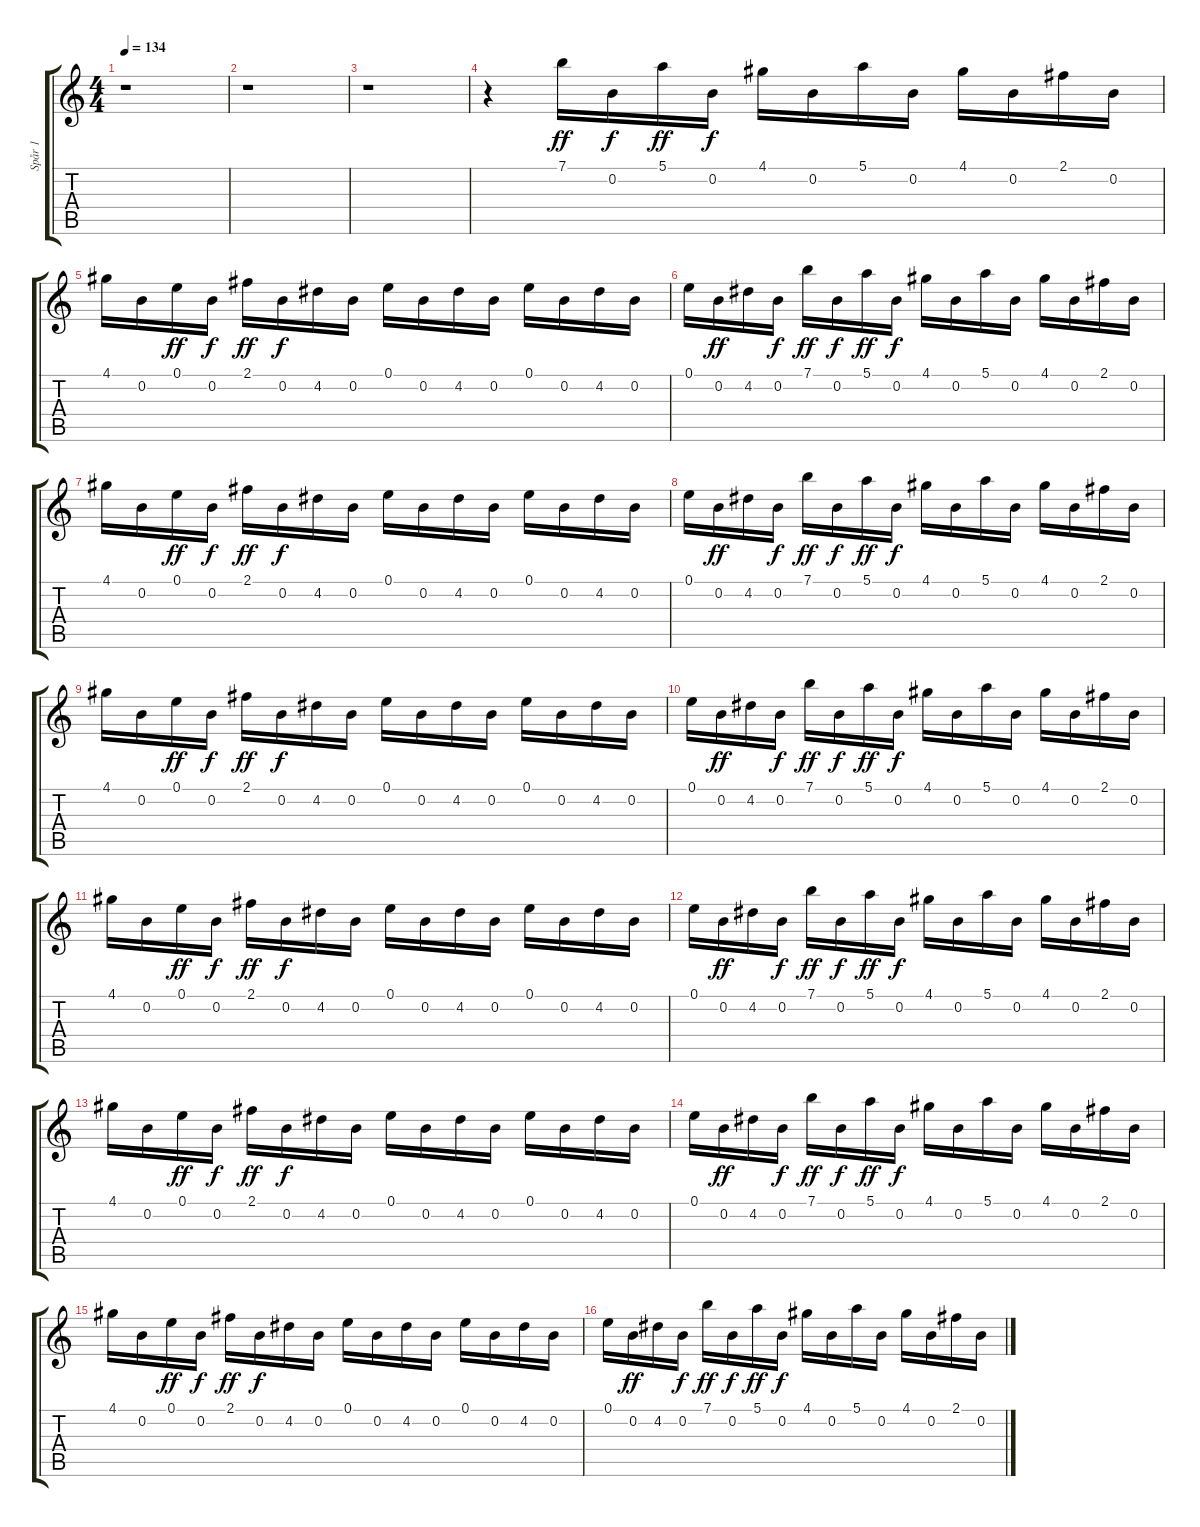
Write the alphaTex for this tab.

\track ("Spår 1" "Spår 1") {instrument overdrivenguitar}
\staff {score tabs}
\tuning (E4 B3 G3 D3 A2 E2) {hide}
\ts (4 4)
\tempo 134
\clef g2
\ks c
r.1{dy f} |
r.1 |
r.1 |
r.4 7.1.16{dy ff volume 11} 0.2.16{dy f} 5.1.16{dy ff} 0.2.16{dy f} 4.1.16 0.2.16 5.1.16 0.2.16 4.1.16 0.2.16 2.1.16 0.2.16 |
4.1.16 0.2.16 0.1.16{dy ff} 0.2.16{dy f} 2.1.16{dy ff} 0.2.16{dy f} 4.2.16 0.2.16 0.1.16 0.2.16 4.2.16 0.2.16 0.1.16 0.2.16 4.2.16 0.2.16 |
0.1.16 0.2.16{dy ff} 4.2.16 0.2.16{dy f} 7.1.16{dy ff} 0.2.16{dy f} 5.1.16{dy ff} 0.2.16{dy f} 4.1.16 0.2.16 5.1.16 0.2.16 4.1.16 0.2.16 2.1.16 0.2.16 |
4.1.16 0.2.16 0.1.16{dy ff} 0.2.16{dy f} 2.1.16{dy ff} 0.2.16{dy f} 4.2.16 0.2.16 0.1.16 0.2.16 4.2.16 0.2.16 0.1.16 0.2.16 4.2.16 0.2.16 |
0.1.16 0.2.16{dy ff} 4.2.16 0.2.16{dy f} 7.1.16{dy ff} 0.2.16{dy f} 5.1.16{dy ff} 0.2.16{dy f} 4.1.16 0.2.16 5.1.16 0.2.16 4.1.16 0.2.16 2.1.16 0.2.16 |
4.1.16 0.2.16 0.1.16{dy ff} 0.2.16{dy f} 2.1.16{dy ff} 0.2.16{dy f} 4.2.16 0.2.16 0.1.16 0.2.16 4.2.16 0.2.16 0.1.16 0.2.16 4.2.16 0.2.16 |
0.1.16 0.2.16{dy ff} 4.2.16 0.2.16{dy f} 7.1.16{dy ff} 0.2.16{dy f} 5.1.16{dy ff} 0.2.16{dy f} 4.1.16 0.2.16 5.1.16 0.2.16 4.1.16 0.2.16 2.1.16 0.2.16 |
4.1.16 0.2.16 0.1.16{dy ff} 0.2.16{dy f} 2.1.16{dy ff} 0.2.16{dy f} 4.2.16 0.2.16 0.1.16 0.2.16 4.2.16 0.2.16 0.1.16 0.2.16 4.2.16 0.2.16 |
0.1.16 0.2.16{dy ff} 4.2.16 0.2.16{dy f} 7.1.16{dy ff} 0.2.16{dy f} 5.1.16{dy ff} 0.2.16{dy f} 4.1.16 0.2.16 5.1.16 0.2.16 4.1.16 0.2.16 2.1.16 0.2.16 |
4.1.16 0.2.16 0.1.16{dy ff} 0.2.16{dy f} 2.1.16{dy ff} 0.2.16{dy f} 4.2.16 0.2.16 0.1.16 0.2.16 4.2.16 0.2.16 0.1.16 0.2.16 4.2.16 0.2.16 |
0.1.16 0.2.16{dy ff} 4.2.16 0.2.16{dy f} 7.1.16{dy ff volume 9} 0.2.16{dy f} 5.1.16{dy ff} 0.2.16{dy f} 4.1.16 0.2.16 5.1.16 0.2.16 4.1.16 0.2.16 2.1.16 0.2.16 |
4.1.16 0.2.16 0.1.16{dy ff} 0.2.16{dy f} 2.1.16{dy ff} 0.2.16{dy f} 4.2.16 0.2.16 0.1.16 0.2.16 4.2.16 0.2.16 0.1.16 0.2.16 4.2.16 0.2.16 |
0.1.16 0.2.16{dy ff} 4.2.16 0.2.16{dy f} 7.1.16{dy ff} 0.2.16{dy f} 5.1.16{dy ff} 0.2.16{dy f} 4.1.16 0.2.16 5.1.16 0.2.16 4.1.16 0.2.16 2.1.16 0.2.16
